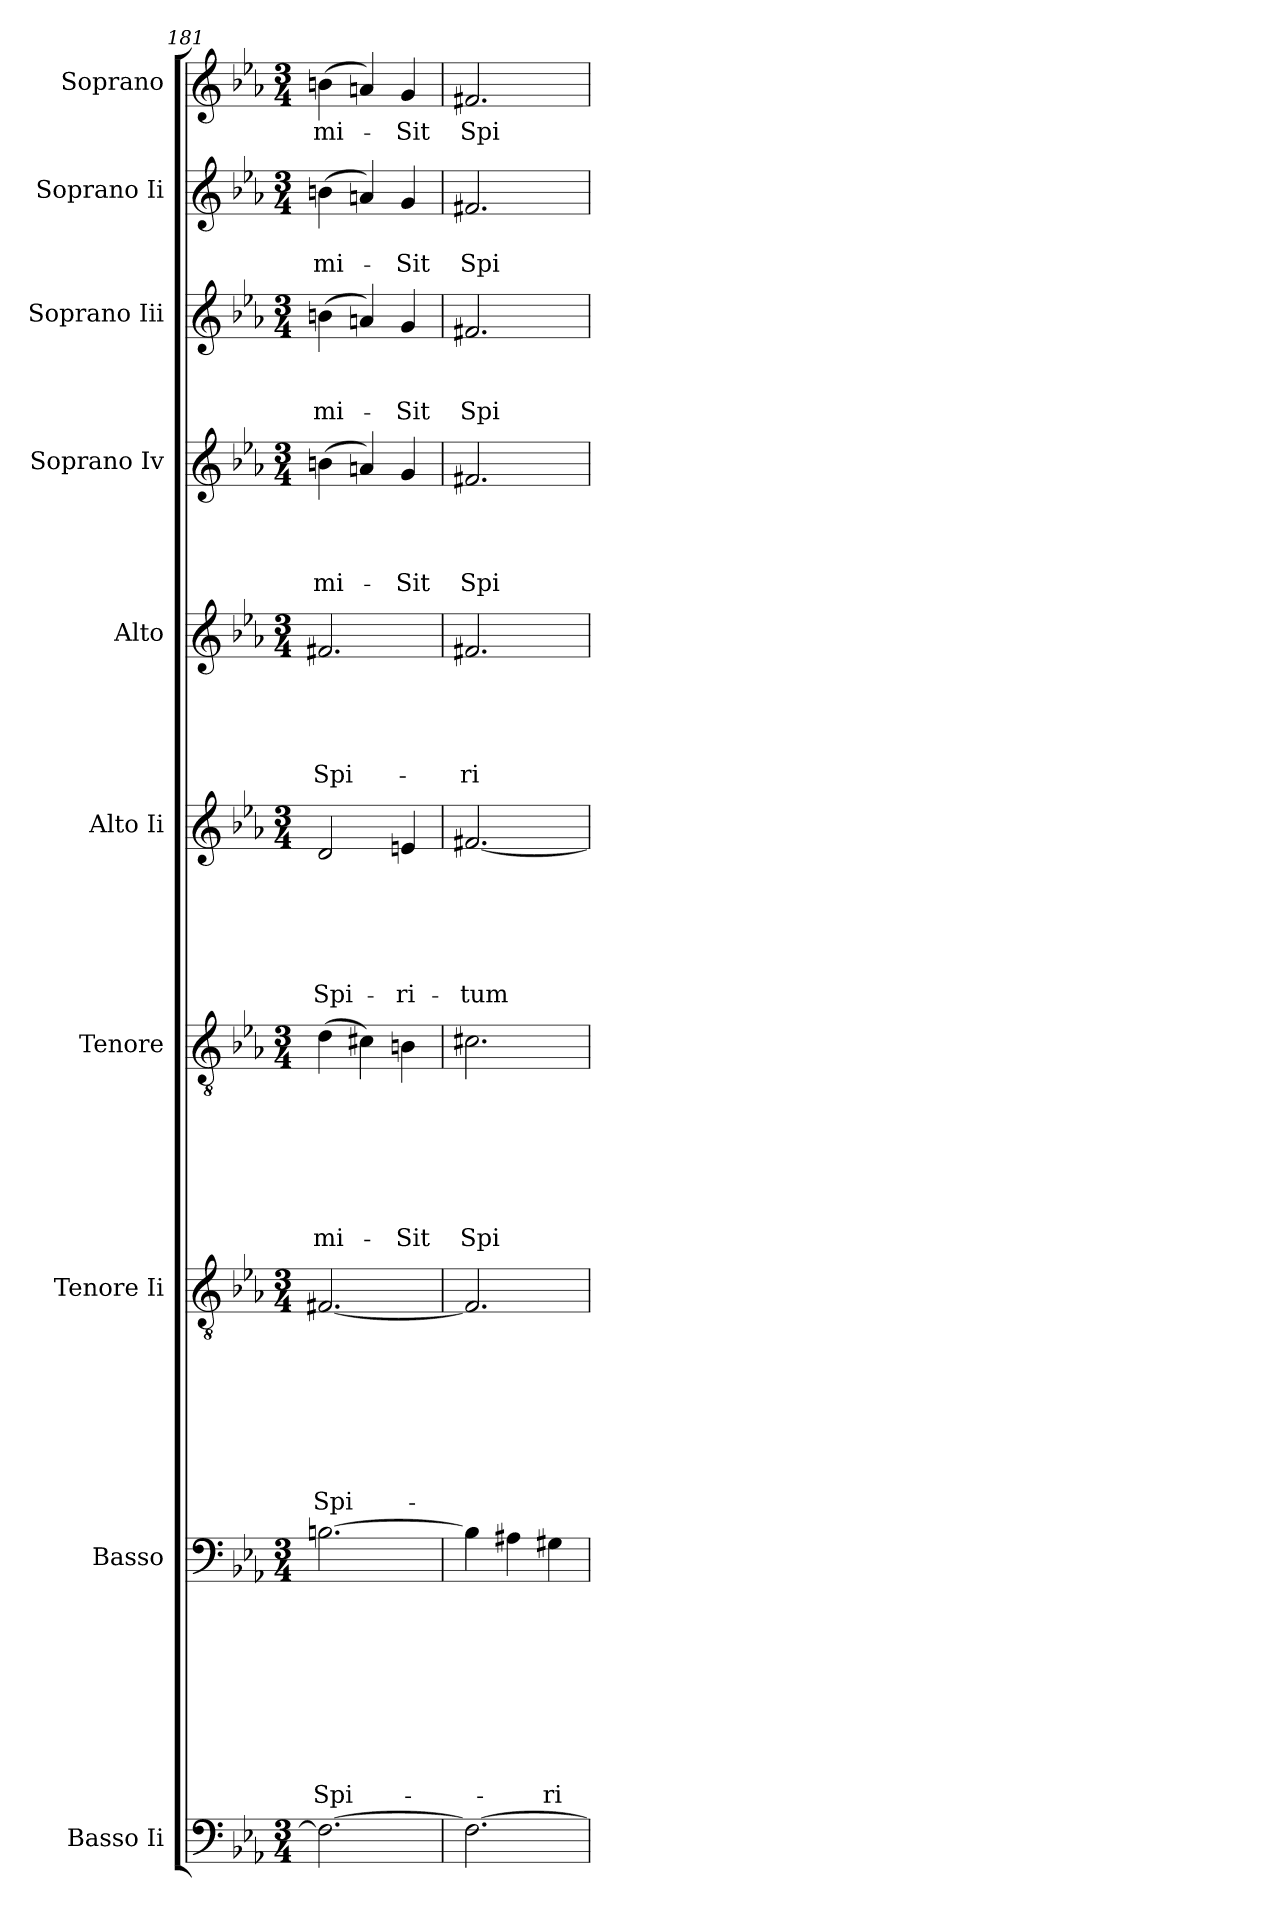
**kern	**kern	**text	**text	**text	**text	**text	**text	**text	**text	**text	**kern	**text	**text	**text	**text	**text	**text	**text	**text	**kern	**text	**text	**text	**text	**text	**text	**text	**kern	**text	**text	**text	**text	**text	**text	**kern	**text	**text	**text	**text	**text	**kern	**text	**text	**text	**text	**kern	**text	**text	**text	**kern	**text	**text	**kern	**text
*part10	*part9	*part9	*part9	*part9	*part9	*part9	*part9	*part9	*part9	*part9	*part8	*part8	*part8	*part8	*part8	*part8	*part8	*part8	*part8	*part7	*part7	*part7	*part7	*part7	*part7	*part7	*part7	*part6	*part6	*part6	*part6	*part6	*part6	*part6	*part5	*part5	*part5	*part5	*part5	*part5	*part4	*part4	*part4	*part4	*part4	*part3	*part3	*part3	*part3	*part2	*part2	*part2	*part1	*part1
*staff10	*staff9	*staff9	*staff9	*staff9	*staff9	*staff9	*staff9	*staff9	*staff9	*staff9	*staff8	*staff8	*staff8	*staff8	*staff8	*staff8	*staff8	*staff8	*staff8	*staff7	*staff7	*staff7	*staff7	*staff7	*staff7	*staff7	*staff7	*staff6	*staff6	*staff6	*staff6	*staff6	*staff6	*staff6	*staff5	*staff5	*staff5	*staff5	*staff5	*staff5	*staff4	*staff4	*staff4	*staff4	*staff4	*staff3	*staff3	*staff3	*staff3	*staff2	*staff2	*staff2	*staff1	*staff1
*I"Basso Ii	*I"Basso	*	*	*	*	*	*	*	*	*	*I"Tenore Ii	*	*	*	*	*	*	*	*	*I"Tenore	*	*	*	*	*	*	*	*I"Alto Ii	*	*	*	*	*	*	*I"Alto	*	*	*	*	*	*I"Soprano Iv	*	*	*	*	*I"Soprano Iii	*	*	*	*I"Soprano Ii	*	*	*I"Soprano	*
*clefF4	*clefF4	*	*	*	*	*	*	*	*	*	*clefGv2	*	*	*	*	*	*	*	*	*clefGv2	*	*	*	*	*	*	*	*clefG2	*	*	*	*	*	*	*clefG2	*	*	*	*	*	*clefG2	*	*	*	*	*clefG2	*	*	*	*clefG2	*	*	*clefG2	*
*k[b-e-a-]	*k[b-e-a-]	*	*	*	*	*	*	*	*	*	*k[b-e-a-]	*	*	*	*	*	*	*	*	*k[b-e-a-]	*	*	*	*	*	*	*	*k[b-e-a-]	*	*	*	*	*	*	*k[b-e-a-]	*	*	*	*	*	*k[b-e-a-]	*	*	*	*	*k[b-e-a-]	*	*	*	*k[b-e-a-]	*	*	*k[b-e-a-]	*
*E-:	*E-:	*	*	*	*	*	*	*	*	*	*E-:	*	*	*	*	*	*	*	*	*E-:	*	*	*	*	*	*	*	*E-:	*	*	*	*	*	*	*E-:	*	*	*	*	*	*E-:	*	*	*	*	*E-:	*	*	*	*E-:	*	*	*E-:	*
*M3/4	*M3/4	*	*	*	*	*	*	*	*	*	*M3/4	*	*	*	*	*	*	*	*	*M3/4	*	*	*	*	*	*	*	*M3/4	*	*	*	*	*	*	*M3/4	*	*	*	*	*	*M3/4	*	*	*	*	*M3/4	*	*	*	*M3/4	*	*	*M3/4	*
=181	=181	=181	=181	=181	=181	=181	=181	=181	=181	=181	=181	=181	=181	=181	=181	=181	=181	=181	=181	=181	=181	=181	=181	=181	=181	=181	=181	=181	=181	=181	=181	=181	=181	=181	=181	=181	=181	=181	=181	=181	=181	=181	=181	=181	=181	=181	=181	=181	=181	=181	=181	=181	=181	=181
!	!	!	!	!	!	!	!	!	!	!LO:LY:b	!	!	!	!	!	!	!	!	!LO:LY:b	!	!	!	!	!	!	!	!LO:LY:b	!	!	!	!	!	!	!LO:LY:b	!	!	!	!	!	!LO:LY:b	!	!	!	!	!LO:LY:b	!	!	!	!LO:LY:b	!	!	!LO:LY:b	!	!LO:LY:b
2.F#\_	[>2.Bn\	.	.	.	.	.	.	.	.	Spi-	[<2.F#X/	.	.	.	.	.	.	.	Spi-	(>4d\	.	.	.	.	.	.	-mi-	2d/	.	.	.	.	.	Spi-	2.f#X/	.	.	.	.	Spi-	(>4bn\	.	.	.	-mi-	(>4bn\	.	.	-mi-	(>4bn\	.	-mi-	(>4bn\	-mi-
.	.	.	.	.	.	.	.	.	.	.	.	.	.	.	.	.	.	.	.	4c#X\)	.	.	.	.	.	.	.	.	.	.	.	.	.	.	.	.	.	.	.	.	4an/)	.	.	.	.	4an/)	.	.	.	4an/)	.	.	4an/)	.
!	!	!	!	!	!	!	!	!	!	!	!	!	!	!	!	!	!	!	!	!	!	!	!	!	!	!	!LO:LY:b	!	!	!	!	!	!	!LO:LY:b	!	!	!	!	!	!	!	!	!	!	!LO:LY:b	!	!	!	!LO:LY:b	!	!	!LO:LY:b	!	!LO:LY:b
.	.	.	.	.	.	.	.	.	.	.	.	.	.	.	.	.	.	.	.	4Bn\	.	.	.	.	.	.	-Sit	4en/	.	.	.	.	.	-ri-	.	.	.	.	.	.	4g/	.	.	.	-Sit	4g/	.	.	-Sit	4g/	.	-Sit	4g/	-Sit
=182	=182	=182	=182	=182	=182	=182	=182	=182	=182	=182	=182	=182	=182	=182	=182	=182	=182	=182	=182	=182	=182	=182	=182	=182	=182	=182	=182	=182	=182	=182	=182	=182	=182	=182	=182	=182	=182	=182	=182	=182	=182	=182	=182	=182	=182	=182	=182	=182	=182	=182	=182	=182	=182	=182
!	!	!	!	!	!	!	!	!	!	!	!	!	!	!	!	!	!	!	!	!	!	!	!	!	!	!	!LO:LY:b	!	!	!	!	!	!	!LO:LY:b	!	!	!	!	!	!LO:LY:b	!	!	!	!	!LO:LY:b	!	!	!	!LO:LY:b	!	!	!LO:LY:b	!	!LO:LY:b
2.F#\_	4B\]	.	.	.	.	.	.	.	.	.	2.F#/]	.	.	.	.	.	.	.	.	2.c#X\	.	.	.	.	.	.	Spi-	[<2.f#X/	.	.	.	.	.	-tum	2.f#X/	.	.	.	.	-ri-	2.f#X/	.	.	.	Spi-	2.f#X/	.	.	Spi-	2.f#X/	.	Spi-	2.f#X/	Spi-
.	4A#X\	.	.	.	.	.	.	.	.	.	.	.	.	.	.	.	.	.	.	.	.	.	.	.	.	.	.	.	.	.	.	.	.	.	.	.	.	.	.	.	.	.	.	.	.	.	.	.	.	.	.	.	.	.
!	!	!	!	!	!	!	!	!	!	!LO:LY:b	!	!	!	!	!	!	!	!	!	!	!	!	!	!	!	!	!	!	!	!	!	!	!	!	!	!	!	!	!	!	!	!	!	!	!	!	!	!	!	!	!	!	!	!
.	4G#X\	.	.	.	.	.	.	.	.	-ri-	.	.	.	.	.	.	.	.	.	.	.	.	.	.	.	.	.	.	.	.	.	.	.	.	.	.	.	.	.	.	.	.	.	.	.	.	.	.	.	.	.	.	.	.
=	=	=	=	=	=	=	=	=	=	=	=	=	=	=	=	=	=	=	=	=	=	=	=	=	=	=	=	=	=	=	=	=	=	=	=	=	=	=	=	=	=	=	=	=	=	=	=	=	=	=	=	=	=	=
*-	*-	*-	*-	*-	*-	*-	*-	*-	*-	*-	*-	*-	*-	*-	*-	*-	*-	*-	*-	*-	*-	*-	*-	*-	*-	*-	*-	*-	*-	*-	*-	*-	*-	*-	*-	*-	*-	*-	*-	*-	*-	*-	*-	*-	*-	*-	*-	*-	*-	*-	*-	*-	*-	*-
